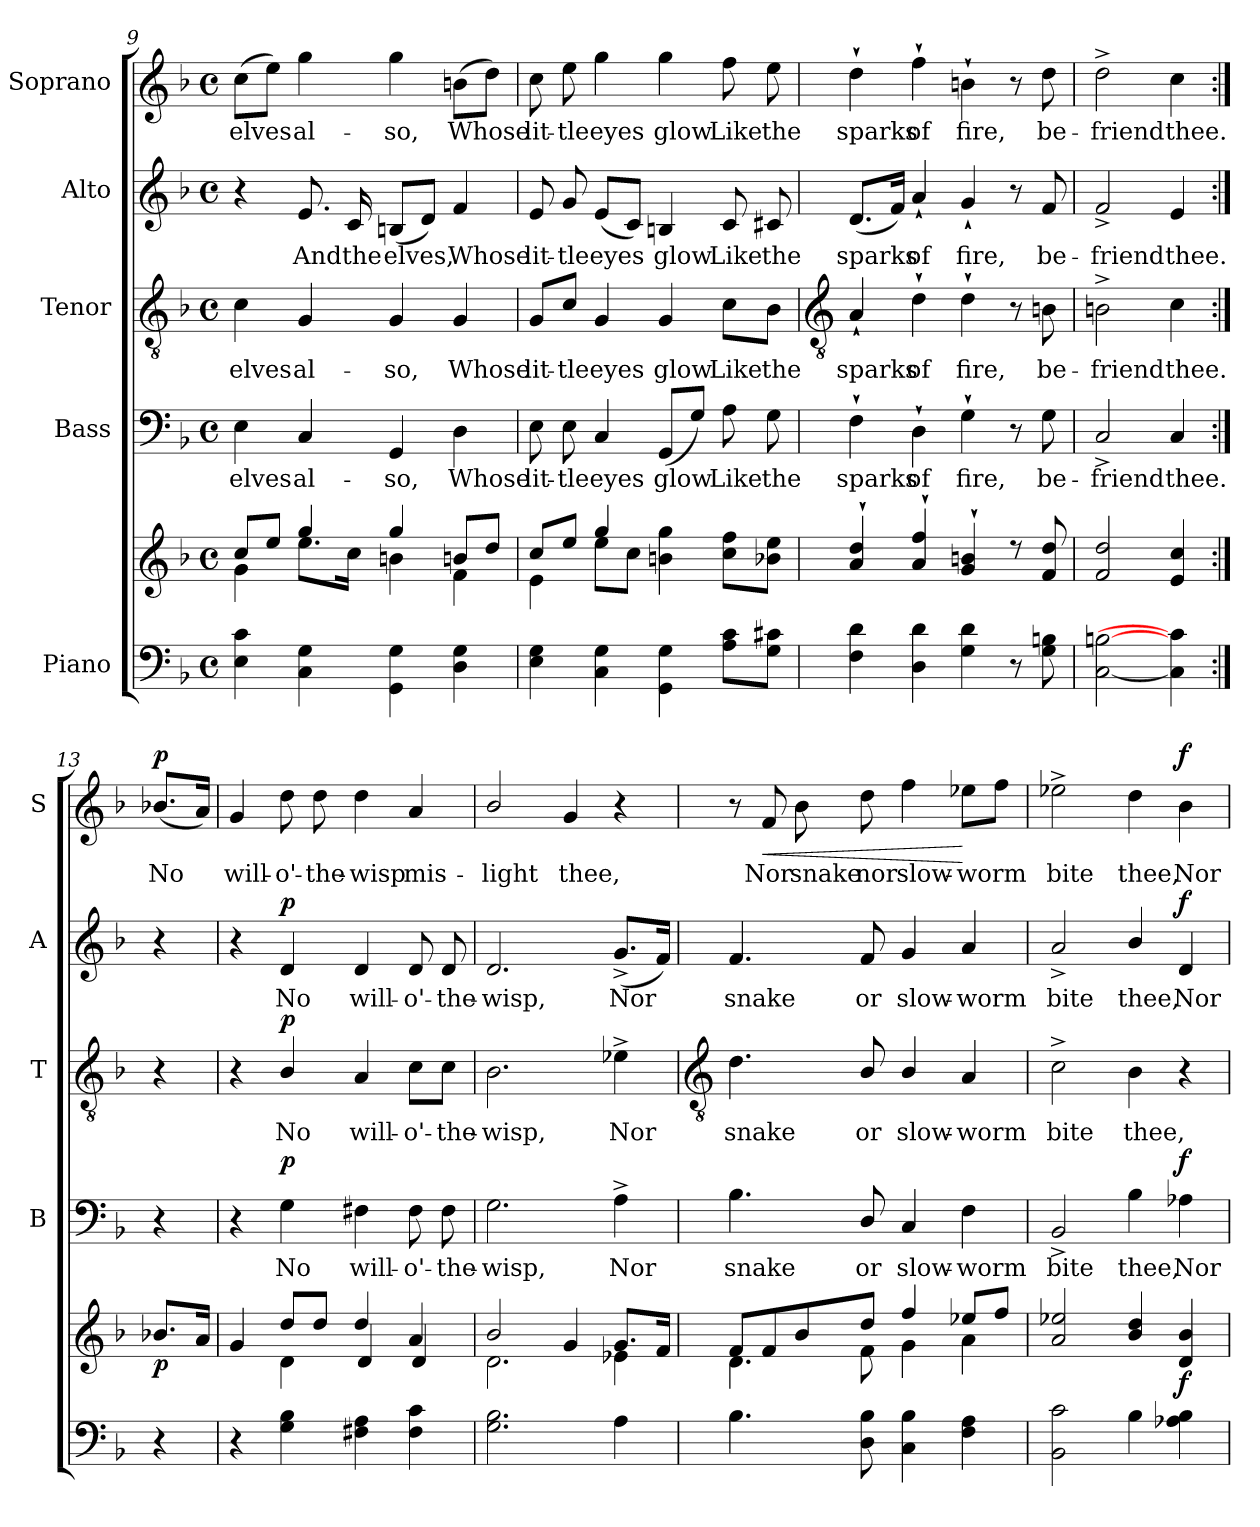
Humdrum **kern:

**kern	**kern	**dynam	**kern	**text	**dynam	**kern	**text	**dynam	**kern	**text	**dynam	**kern	**text	**dynam
*part5	*part5	*part5	*part4	*part4	*part4	*part3	*part3	*part3	*part2	*part2	*part2	*part1	*part1	*part1
*staff6	*staff5	*staff5/6	*staff4	*staff4	*staff4	*staff3	*staff3	*staff3	*staff2	*staff2	*staff2	*staff1	*staff1	*staff1
*I"Piano	*	*	*I"Bass	*	*	*I"Tenor	*	*	*I"Alto	*	*	*I"Soprano	*	*
*	*	*	*I'B	*	*	*I'T	*	*	*I'A	*	*	*I'S	*	*
*clefF4	*clefG2	*	*clefF4	*	*	*clefGv2	*	*	*clefG2	*	*	*clefG2	*	*
*k[b-]	*k[b-]	*	*k[b-]	*	*	*k[b-]	*	*	*k[b-]	*	*	*k[b-]	*	*
*F:	*F:	*	*F:	*	*	*F:	*	*	*F:	*	*	*F:	*	*
*M4/4	*M4/4	*	*M4/4	*	*	*M4/4	*	*	*M4/4	*	*	*M4/4	*	*
*met(c)	*met(c)	*	*met(c)	*	*	*met(c)	*	*	*met(c)	*	*	*met(c)	*	*
=9	=9	=9	=9	=9	=9	=9	=9	=9	=9	=9	=9	=9	=9	=9
*^	*^	*	*	*	*	*	*	*	*	*	*	*	*	*
!	!	!	!	!	!	!LO:LY:b	!	!	!LO:LY:b	!	!	!	!	!	!LO:LY:b	!
1ryy	4E 4c	8cc/L	4g\	.	4E	elves	.	4c	elves	.	4r	.	.	(>8ccL	elves	.
.	.	8ee/J	.	.	.	.	.	.	.	.	.	.	.	8eeJ)	.	.
!	!	!	!	!	!	!LO:LY:b	!	!	!LO:LY:b	!	!	!LO:LY:b	!	!	!LO:LY:b	!
.	4C 4G	4gg/	8.ee\L	.	4C	al-	.	4G	al-	.	8.e	And	.	4gg	al-	.
!	!	!	!	!	!	!	!	!	!	!	!	!LO:LY:b	!	!	!	!
.	.	.	16cc\J	.	.	.	.	.	.	.	16c	the	.	.	.	.
!	!	!	!	!	!	!LO:LY:b	!	!	!LO:LY:b	!	!	!LO:LY:b	!	!	!LO:LY:b	!
.	4GG 4G	4gg/	4bn\	.	4GG	-so,	.	4G	-so,	.	(<8BnL	elves,	.	4gg	-so,	.
.	.	.	.	.	.	.	.	.	.	.	8dJ)	.	.	.	.	.
!	!	!	!	!	!	!LO:LY:b	!	!	!LO:LY:b	!	!	!LO:LY:b	!	!	!LO:LY:b	!
.	4D 4G	8bn/L	4f\	.	4D	Whose	.	4G	Whose	.	4f	Whose	.	(>8bnL	Whose	.
.	.	8dd/J	.	.	.	.	.	.	.	.	.	.	.	8ddJ)	.	.
=10	=10	=10	=10	=10	=10	=10	=10	=10	=10	=10	=10	=10	=10	=10	=10	=10
!	!	!	!	!	!	!LO:LY:b	!	!	!LO:LY:b	!	!	!LO:LY:b	!	!	!LO:LY:b	!
1ryy	4E 4G	8cc/L	4e\	.	8E	lit-	.	8G/L	lit-	.	8e	lit-	.	8cc	lit-	.
!	!	!	!	!	!	!LO:LY:b	!	!	!LO:LY:b	!	!	!LO:LY:b	!	!	!LO:LY:b	!
.	.	8ee/J	.	.	8E	-tle	.	8c/J	-tle	.	8g	-tle	.	8ee	-tle	.
!	!	!	!	!	!	!LO:LY:b	!	!	!LO:LY:b	!	!	!LO:LY:b	!	!	!LO:LY:b	!
.	4C 4G	4gg/	8ee\L	.	4C	eyes	.	4G	eyes	.	(<8eL	eyes	.	4gg	eyes	.
.	.	.	8cc\J	.	.	.	.	.	.	.	8cJ)	.	.	.	.	.
!	!	!	!	!	!	!LO:LY:b	!	!	!LO:LY:b	!	!	!LO:LY:b	!	!	!LO:LY:b	!
.	4GG 4G	4bn 4gg	2ryy	.	(8GGL	glow	.	4G	glow	.	4Bn	glow	.	4gg	glow	.
.	.	.	.	.	8GJ)	.	.	.	.	.	.	.	.	.	.	.
!	!	!	!	!	!	!LO:LY:b	!	!	!LO:LY:b	!	!	!LO:LY:b	!	!	!LO:LY:b	!
.	8A 8cL	8cc 8ffL	.	.	8A	Like	.	8c\L	Like	.	8c	Like	.	8ff	Like	.
!	!	!	!	!	!	!LO:LY:b	!	!	!LO:LY:b	!	!	!LO:LY:b	!	!	!LO:LY:b	!
.	8G 8c#XJ	8b-X 8eeJ	.	.	8G	the	.	8B-\J	the	.	8c#X	the	.	8ee	the	.
*v	*v	*	*	*	*	*	*	*	*	*	*	*	*	*	*	*
!!LO:LB:g=z
=11	=11	=11	=11	=11	=11	=11	=11	=11	=11	=11	=11	=11	=11	=11	=11
*	*	*	*	*	*	*	*clefGv2	*	*	*	*	*	*	*	*
*^	*	*	*	*	*	*	*	*	*	*	*	*	*	*	*
!	!	!	!	!	!	!LO:LY:b	!	!	!LO:LY:b	!	!	!LO:LY:b	!	!	!LO:LY:b	!
*v	*v	*	*	*	*	*	*	*	*	*	*	*	*	*	*	*
4F 4d	4a` 4dd`	1ryy	.	4F`	sparks	.	4A`	sparks	.	(<8.dL	sparks	.	4dd`	sparks	.
.	.	.	.	.	.	.	.	.	.	16fJ)	.	.	.	.	.
!	!	!	!	!	!LO:LY:b	!	!	!LO:LY:b	!	!	!LO:LY:b	!	!	!LO:LY:b	!
4D 4d	4a` 4ff`	.	.	4D`	of	.	4d`	of	.	4a`	of	.	4ff`	of	.
!	!	!	!	!	!LO:LY:b	!	!	!LO:LY:b	!	!	!LO:LY:b	!	!	!LO:LY:b	!
4G 4d	4g` 4bn`	.	.	4G`	fire,	.	4d`	fire,	.	4g`	fire,	.	4bn`	fire,	.
8r	8r	.	.	8r	.	.	8r	.	.	8r	.	.	8r	.	.
!	!	!	!	!	!LO:LY:b	!	!	!LO:LY:b	!	!	!LO:LY:b	!	!	!LO:LY:b	!
8G 8Bn	8f 8dd	.	.	8G	be-	.	8Bn	be-	.	8f	be-	.	8dd	be-	.
=12	=12	=12	=12	=12	=12	=12	=12	=12	=12	=12	=12	=12	=12	=12	=12
!	!	!	!	!	!LO:LY:b	!	!	!LO:LY:b	!	!	!LO:LY:b	!	!	!LO:LY:b	!
[2C [2Bn	2f 2dd	2.ryy	.	2C^	-friend	.	2Bn^	-friend	.	2f^	-friend	.	2dd^	-friend	.
!	!	!	!	!	!LO:LY:b	!	!	!LO:LY:b	!	!	!LO:LY:b	!	!	!LO:LY:b	!
4C] 4c]	4e 4cc	.	.	4C	thee.	.	4c	thee.	.	4e	thee.	.	4cc	thee.	.
=13:|!	=13:|!	=13:|!	=13:|!	=13:|!	=13:|!	=13:|!	=13:|!	=13:|!	=13:|!	=13:|!	=13:|!	=13:|!	=13:|!	=13:|!	=13:|!
!	!	!	!LO:DY:b	!	!	!	!	!	!	!	!	!	!	!LO:LY:b	!LO:DY:b
4r	8.b-XL	4ryy	p	4r	.	.	4r	.	.	4r	.	.	(<8.b-XL	No	p
.	16aJ	.	.	.	.	.	.	.	.	.	.	.	16aJ)	.	.
=14	=14	=14	=14	=14	=14	=14	=14	=14	=14	=14	=14	=14	=14	=14	=14
!	!	!	!	!	!	!	!	!	!	!	!	!	!	!LO:LY:b	!
4r	4g	4ryy	.	4r	.	.	4r	.	.	4r	.	.	4g	will-	.
!	!	!	!	!	!LO:LY:b	!LO:DY:b	!	!LO:LY:b	!LO:DY:b	!	!LO:LY:b	!LO:DY:b	!	!LO:LY:b	!
4G 4B-	8dd/L	4d\	.	4G	No	p	4B-/	No	p	4d	No	p	8dd	-o'-	.
!	!	!	!	!	!	!	!	!	!	!	!	!	!	!LO:LY:b	!
.	8dd/J	.	.	.	.	.	.	.	.	.	.	.	8dd	-the-	.
!	!	!	!	!	!LO:LY:b	!	!	!LO:LY:b	!	!	!LO:LY:b	!	!	!LO:LY:b	!
4F#X 4A	4dd/	4d/	.	4F#X	will-	.	4A	will-	.	4d	will-	.	4dd	-wisp	.
!	!	!	!	!	!LO:LY:b	!	!	!LO:LY:b	!	!	!LO:LY:b	!	!	!LO:LY:b	!
4F# 4c	4a/	4d/	.	8F#	-o'-	.	8c\L	-o'-	.	8d	-o'-	.	4a	mis-	.
!	!	!	!	!	!LO:LY:b	!	!	!LO:LY:b	!	!	!LO:LY:b	!	!	!	!
.	.	.	.	8F#	-the-	.	8c\J	-the-	.	8d	-the-	.	.	.	.
=15	=15	=15	=15	=15	=15	=15	=15	=15	=15	=15	=15	=15	=15	=15	=15
!	!	!	!	!	!LO:LY:b	!	!	!LO:LY:b	!	!	!LO:LY:b	!	!	!LO:LY:b	!
2.G 2.B-	2b-/	2.d\	.	2.G	-wisp,	.	2.B-	-wisp,	.	2.d	-wisp,	.	2b-/	-light	.
!	!	!	!	!	!	!	!	!	!	!	!	!	!	!LO:LY:b	!
.	4g	.	.	.	.	.	.	.	.	.	.	.	4g	thee,	.
!	!	!	!	!	!LO:LY:b	!	!	!LO:LY:b	!	!	!LO:LY:b	!	!	!	!
4A	8.gL	4e-X\	.	4A^	Nor	.	4e-X^	Nor	.	(<8.g^L	Nor	.	4r	.	.
.	16fJ	.	.	.	.	.	.	.	.	16fJ)	.	.	.	.	.
!!LO:LB:g=z
=16	=16	=16	=16	=16	=16	=16	=16	=16	=16	=16	=16	=16	=16	=16	=16
*	*	*	*	*	*	*	*clefGv2	*	*	*	*	*	*	*	*
*^	*	*	*	*	*	*	*	*	*	*	*	*	*	*	*
!	!	!	!	!	!	!LO:LY:b	!	!	!LO:LY:b	!	!	!LO:LY:b	!	!	!	!
1ryy	4.B-	8fL	4.d\	.	4.B-	snake	.	4.d	snake	.	4.f	snake	.	8r	.	.
!	!	!	!	!	!	!	!	!	!	!	!	!	!	!	!LO:LY:b	!LO:HP:b
.	.	8f	.	.	.	.	.	.	.	.	.	.	.	8f	Nor	<
!	!	!	!	!	!	!	!	!	!	!	!	!	!	!	!LO:LY:b	!
.	.	8b-	.	.	.	.	.	.	.	.	.	.	.	8b-	snake	.
!	!	!	!	!	!	!LO:LY:b	!	!	!LO:LY:b	!	!	!LO:LY:b	!	!	!LO:LY:b	!
.	8D 8B-	8ddJ	8f\	.	8D/	or	.	8B-/	or	.	8f	or	.	8dd	nor	.
!	!	!	!	!	!	!LO:LY:b	!	!	!LO:LY:b	!	!	!LO:LY:b	!	!	!LO:LY:b	!
.	4C 4B-	4ff	4g\	.	4C	slow-	.	4B-/	slow-	.	4g	slow-	.	4ff	slow-	.
!	!	!	!	!	!	!LO:LY:b	!	!	!LO:LY:b	!	!	!LO:LY:b	!	!	!LO:LY:b	!
.	4F 4A	8ee-X/L	4a\	.	4F	-worm	.	4A	-worm	.	4a	-worm	.	8ee-XL	-worm	[
.	.	8ff/J	.	.	.	.	.	.	.	.	.	.	.	8ffJ	.	.
=17	=17	=17	=17	=17	=17	=17	=17	=17	=17	=17	=17	=17	=17	=17	=17	=17
!	!	!	!	!	!	!LO:LY:b	!	!	!LO:LY:b	!	!	!LO:LY:b	!	!	!LO:LY:b	!
1ryy	2BB- 2c	2a 2ee-X	1ryy	.	2BB-^	bite	.	2c^	bite	.	2a^	bite	.	2ee-X^	bite	.
!	!	!	!	!	!	!LO:LY:b	!	!	!LO:LY:b	!	!	!LO:LY:b	!	!	!LO:LY:b	!
.	4B-	4b- 4dd	.	.	4B-	thee,	.	4B-	thee,	.	4b-/	thee,	.	4dd	thee,	.
!	!	!	!	!LO:DY:b	!	!LO:LY:b	!LO:DY:b	!	!	!	!	!LO:LY:b	!LO:DY:b	!	!LO:LY:b	!LO:DY:b
.	4A-X 4B-	4d 4b-	.	f	4A-X	Nor	f	4r	.	.	4d	Nor	f	4b-	Nor	f
*v	*v	*	*	*	*	*	*	*	*	*	*	*	*	*	*	*
*	*v	*v	*	*	*	*	*	*	*	*	*	*	*	*	*
=	=	=	=	=	=	=	=	=	=	=	=	=	=	=
*-	*-	*-	*-	*-	*-	*-	*-	*-	*-	*-	*-	*-	*-	*-
